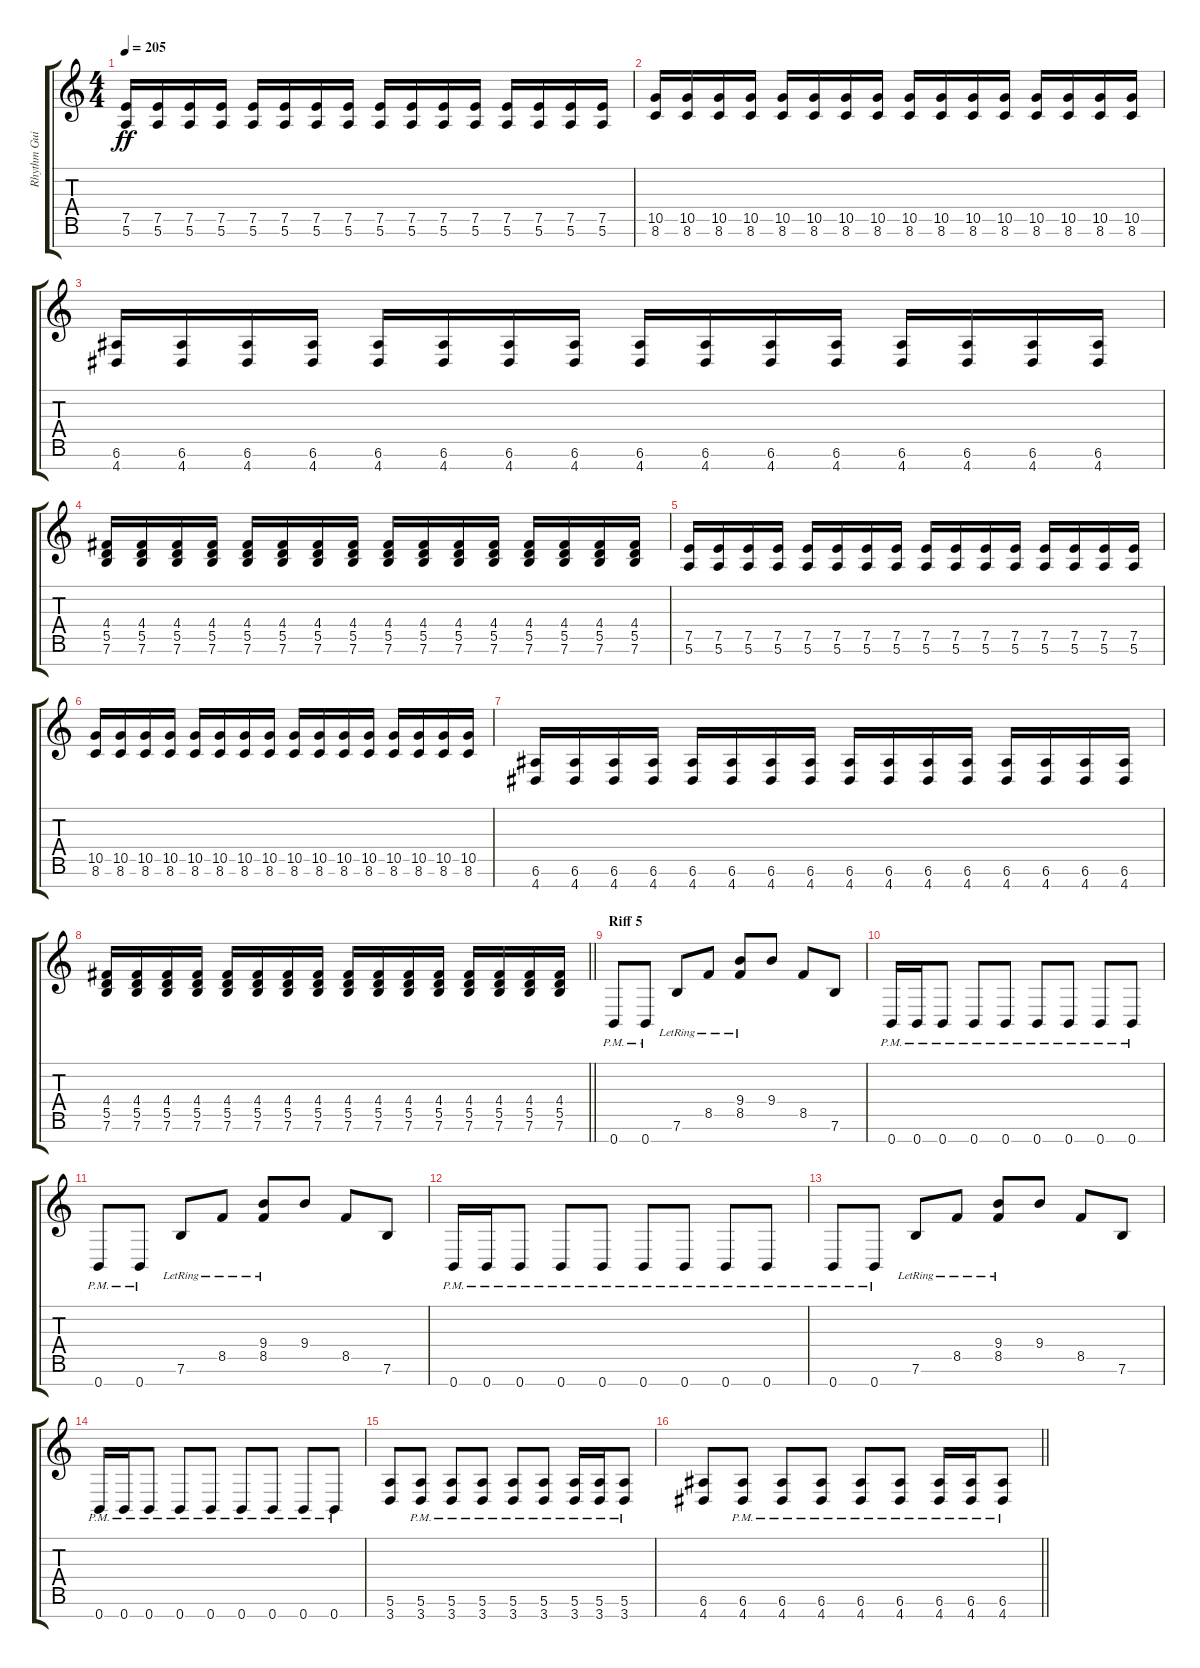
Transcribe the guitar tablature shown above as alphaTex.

\track ("Rhythm Guitar 1" "Rhythm Gui") {instrument distortionguitar}
\staff {score tabs}
\tuning (E4 B3 G3 D3 A2 E2 B1) {hide}
\ts (4 4)
\tempo 205
\clef g2
\ks c
(7.5 5.6).16{dy ff} (7.5 5.6).16 (7.5 5.6).16 (7.5 5.6).16 (7.5 5.6).16 (7.5 5.6).16 (7.5 5.6).16 (7.5 5.6).16 (7.5 5.6).16 (7.5 5.6).16 (7.5 5.6).16 (7.5 5.6).16 (7.5 5.6).16 (7.5 5.6).16 (7.5 5.6).16 (7.5 5.6).16 |
(10.5 8.6).16 (10.5 8.6).16 (10.5 8.6).16 (10.5 8.6).16 (10.5 8.6).16 (10.5 8.6).16 (10.5 8.6).16 (10.5 8.6).16 (10.5 8.6).16 (10.5 8.6).16 (10.5 8.6).16 (10.5 8.6).16 (10.5 8.6).16 (10.5 8.6).16 (10.5 8.6).16 (10.5 8.6).16 |
(6.6 4.7).16 (6.6 4.7).16 (6.6 4.7).16 (6.6 4.7).16 (6.6 4.7).16 (6.6 4.7).16 (6.6 4.7).16 (6.6 4.7).16 (6.6 4.7).16 (6.6 4.7).16 (6.6 4.7).16 (6.6 4.7).16 (6.6 4.7).16 (6.6 4.7).16 (6.6 4.7).16 (6.6 4.7).16 |
(4.4 5.5 7.6).16 (4.4 5.5 7.6).16 (4.4 5.5 7.6).16 (4.4 5.5 7.6).16 (4.4 5.5 7.6).16 (4.4 5.5 7.6).16 (4.4 5.5 7.6).16 (4.4 5.5 7.6).16 (4.4 5.5 7.6).16 (4.4 5.5 7.6).16 (4.4 5.5 7.6).16 (4.4 5.5 7.6).16 (4.4 5.5 7.6).16 (4.4 5.5 7.6).16 (4.4 5.5 7.6).16 (4.4 5.5 7.6).16 |
(7.5 5.6).16 (7.5 5.6).16 (7.5 5.6).16 (7.5 5.6).16 (7.5 5.6).16 (7.5 5.6).16 (7.5 5.6).16 (7.5 5.6).16 (7.5 5.6).16 (7.5 5.6).16 (7.5 5.6).16 (7.5 5.6).16 (7.5 5.6).16 (7.5 5.6).16 (7.5 5.6).16 (7.5 5.6).16 |
(10.5 8.6).16 (10.5 8.6).16 (10.5 8.6).16 (10.5 8.6).16 (10.5 8.6).16 (10.5 8.6).16 (10.5 8.6).16 (10.5 8.6).16 (10.5 8.6).16 (10.5 8.6).16 (10.5 8.6).16 (10.5 8.6).16 (10.5 8.6).16 (10.5 8.6).16 (10.5 8.6).16 (10.5 8.6).16 |
(6.6 4.7).16 (6.6 4.7).16 (6.6 4.7).16 (6.6 4.7).16 (6.6 4.7).16 (6.6 4.7).16 (6.6 4.7).16 (6.6 4.7).16 (6.6 4.7).16 (6.6 4.7).16 (6.6 4.7).16 (6.6 4.7).16 (6.6 4.7).16 (6.6 4.7).16 (6.6 4.7).16 (6.6 4.7).16 |
\barLineRight lightlight
(4.4 5.5 7.6).16 (4.4 5.5 7.6).16 (4.4 5.5 7.6).16 (4.4 5.5 7.6).16 (4.4 5.5 7.6).16 (4.4 5.5 7.6).16 (4.4 5.5 7.6).16 (4.4 5.5 7.6).16 (4.4 5.5 7.6).16 (4.4 5.5 7.6).16 (4.4 5.5 7.6).16 (4.4 5.5 7.6).16 (4.4 5.5 7.6).16 (4.4 5.5 7.6).16 (4.4 5.5 7.6).16 (4.4 5.5 7.6).16 |
\section ("" "Riff 5")
0.7{pm}.8 0.7{pm}.8 7.6{lr}.8 8.5{lr}.8 (9.4{lr} 8.5{lr}).8 9.4.8 8.5.8 7.6.8 |
0.7{pm}.16 0.7{pm}.16 0.7{pm}.8 0.7{pm}.8 0.7{pm}.8 0.7{pm}.8 0.7{pm}.8 0.7{pm}.8 0.7{pm}.8 |
0.7{pm}.8 0.7{pm}.8 7.6{lr}.8 8.5{lr}.8 (9.4{lr} 8.5{lr}).8 9.4.8 8.5.8 7.6.8 |
0.7{pm}.16 0.7{pm}.16 0.7{pm}.8 0.7{pm}.8 0.7{pm}.8 0.7{pm}.8 0.7{pm}.8 0.7{pm}.8 0.7{pm}.8 |
0.7{pm}.8 0.7{pm}.8 7.6{lr}.8 8.5{lr}.8 (9.4{lr} 8.5{lr}).8 9.4.8 8.5.8 7.6.8 |
0.7{pm}.16 0.7{pm}.16 0.7{pm}.8 0.7{pm}.8 0.7{pm}.8 0.7{pm}.8 0.7{pm}.8 0.7{pm}.8 0.7{pm}.8 |
(5.6 3.7).8 (5.6{pm} 3.7{pm}).8 (5.6{pm} 3.7{pm}).8 (5.6{pm} 3.7{pm}).8 (5.6{pm} 3.7{pm}).8 (5.6{pm} 3.7{pm}).8 (5.6{pm} 3.7{pm}).16 (5.6{pm} 3.7{pm}).16 (5.6{pm} 3.7{pm}).8 |
\barLineRight lightlight
(6.6 4.7).8 (6.6{pm} 4.7{pm}).8 (6.6{pm} 4.7{pm}).8 (6.6{pm} 4.7{pm}).8 (6.6{pm} 4.7{pm}).8 (6.6{pm} 4.7{pm}).8 (6.6{pm} 4.7{pm}).16 (6.6{pm} 4.7{pm}).16 (6.6{pm} 4.7{pm}).8
